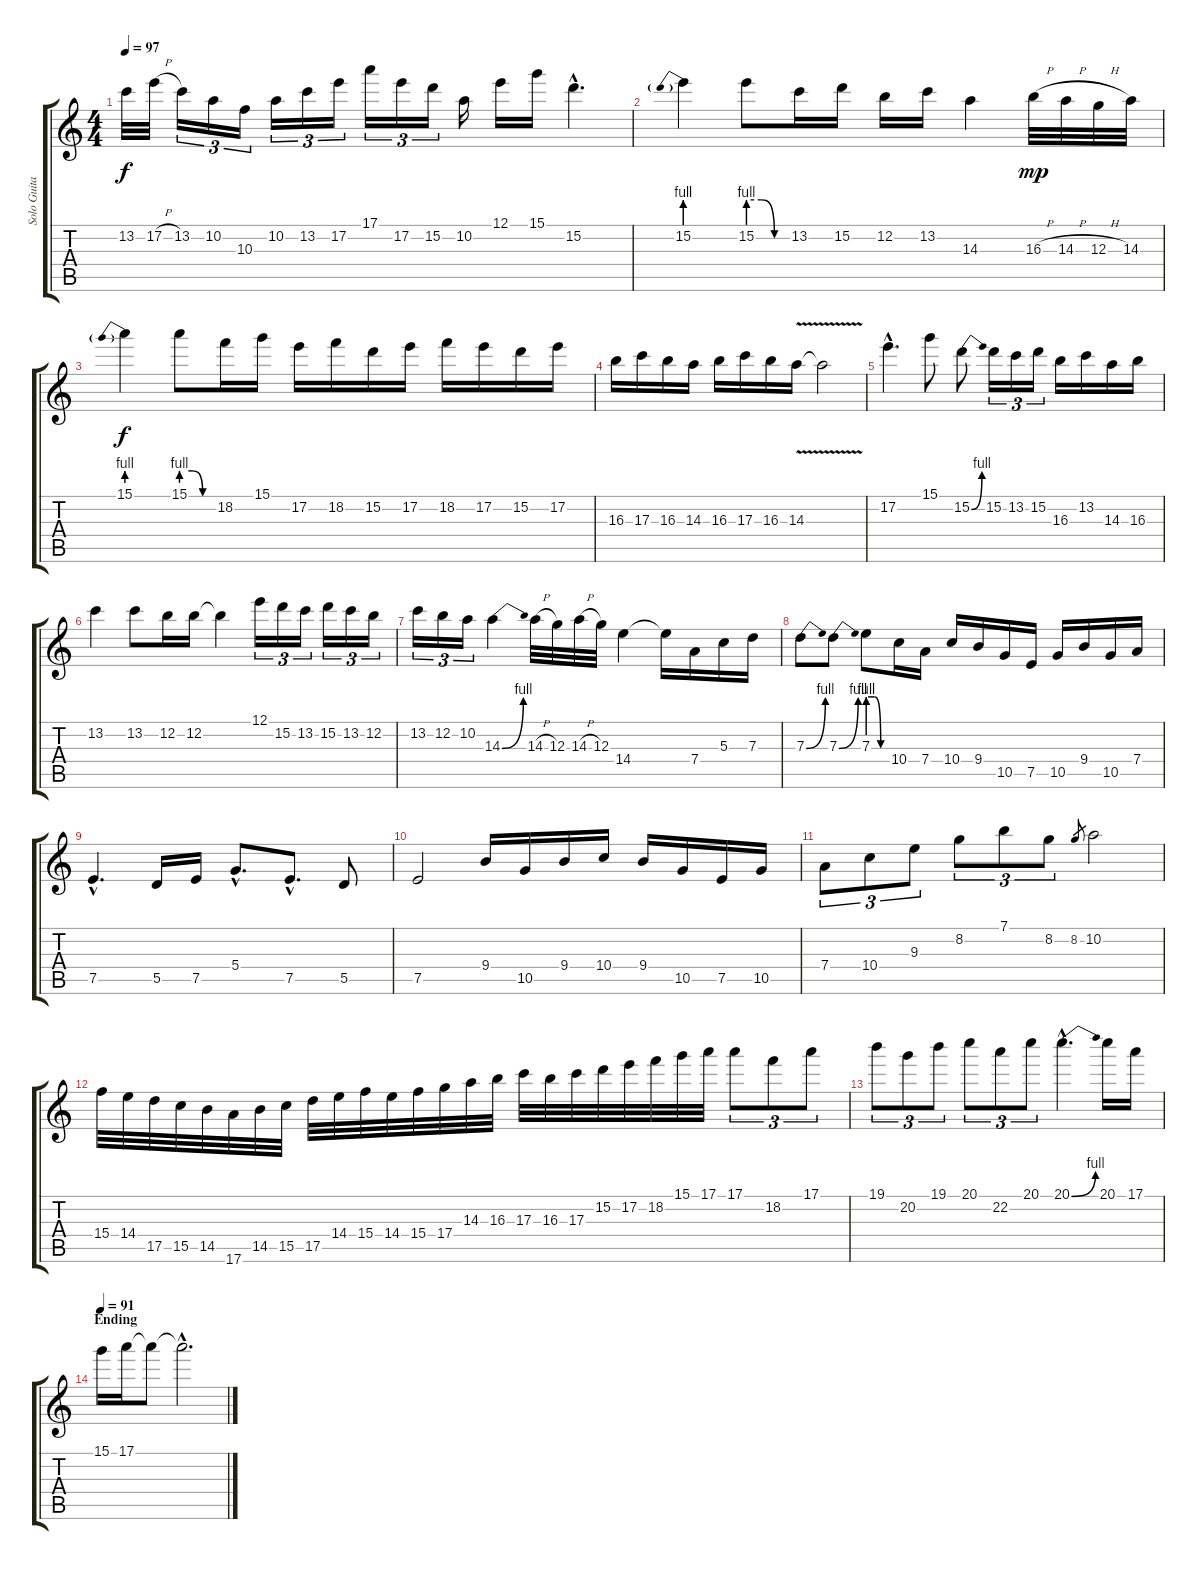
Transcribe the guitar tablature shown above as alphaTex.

\track ("Solo Guitar 2" "Solo Guita") {instrument overdrivenguitar}
\staff {score tabs}
\tuning (E4 B3 G3 D3 A2 E2) {hide}
\ts (4 4)
\tempo 97
\clef g2
\ks c
13.2.32{dy f} 17.2{h}.32 13.2.16{tu (3 2)} 10.2.16{tu (3 2)} 10.3.16{tu (3 2)} 10.2.16{tu (3 2)} 13.2.16{tu (3 2)} 17.2.16{tu (3 2)} 17.1.16{tu (3 2)} 17.2.16{tu (3 2)} 15.2.16{tu (3 2)} 10.2.16 12.1.16 15.1.16 15.2{hac}.4{d} |
15.2{be (prebend 0 4 60 4)}.4 15.2{be (custom 0 4 20 4 40 0 60 0)}.8 13.2.16 15.2.16 12.2.16 13.2.16 14.3.4 16.3{h}.32{dy mp} 14.3{h}.32 12.3{h}.32 14.3.32 |
15.1{be (prebend 0 4 60 4)}.4{dy f} 15.1{be (custom 0 4 20 4 40 0 60 0)}.8 18.2.16 15.1.16 17.2.16 18.2.16 15.2.16 17.2.16 18.2.16 17.2.16 15.2.16 17.2.16 |
16.3.16 17.3.16 16.3.16 14.3.16 16.3.16 17.3.16 16.3.16 14.3{v}.16 14.3{t}.2 |
17.2{hac}.4{d} 15.1.8 15.2{be (bend 0 0 60 4)}.8 15.2.16{tu (3 2)} 13.2.16{tu (3 2)} 15.2.16{tu (3 2)} 16.3.16 13.2.16 14.3.16 16.3.16 |
13.2.4 13.2.8 12.2.16 12.2.16 12.2{t}.4 12.1.16{tu (3 2)} 15.2.16{tu (3 2)} 13.2.16{tu (3 2)} 15.2.16{tu (3 2)} 13.2.16{tu (3 2)} 12.2.16{tu (3 2)} |
13.2.16{tu (3 2)} 12.2.16{tu (3 2)} 10.2.16{tu (3 2)} 14.3{be (bend 0 0 60 4)}.4 14.3{h}.32 12.3.32 14.3{h}.32 12.3.32 14.4.4 14.4{t}.16 7.4.16 5.3.16 7.3.16 |
7.3{be (bend 0 0 60 4)}.8 7.3{be (bend 0 0 60 4)}.8 7.3{be (custom 0 4 20 4 40 0 60 0)}.8 10.4.16 7.4.16 10.4.16 9.4.16 10.5.16 7.5.16 10.5.16 9.4.16 10.5.16 7.4.16 |
7.5{hac}.4{d} 5.5.16 7.5.16 5.4{hac}.8{d} 7.5{hac}.8{d} 5.5.8 |
7.5.2 9.4.16 10.5.16 9.4.16 10.4.16 9.4.16 10.5.16 7.5.16 10.5.16 |
7.4.8{tu (3 2)} 10.4.8{tu (3 2)} 9.3.8{tu (3 2)} 8.2.8{tu (3 2)} 7.1.8{tu (3 2)} 8.2.8{tu (3 2)} 8.2.8{gr} 10.2.2 |
15.4.32 14.4.32 17.5.32 15.5.32 14.5.32 17.6.32 14.5.32 15.5.32 17.5.32 14.4.32 15.4.32 14.4.32 15.4.32 17.4.32 14.3.32 16.3.32 17.3.32 16.3.32 17.3.32 15.2.32 17.2.32 18.2.32 15.1.32 17.1.32 17.1.8{tu (3 2)} 18.2.8{tu (3 2)} 17.1.8{tu (3 2)} |
19.1.8{tu (3 2)} 20.2.8{tu (3 2)} 19.1.8{tu (3 2)} 20.1.8{tu (3 2)} 22.2.8{tu (3 2)} 20.1.8{tu (3 2)} 20.1{be (bend 0 0 60 4) hac}.4{d} 20.1.16 17.1.16 |
\section ("" "Ending")
\tempo 91
15.1.16 17.1.16 17.1{t}.8 17.1{hac t}.2{d}
